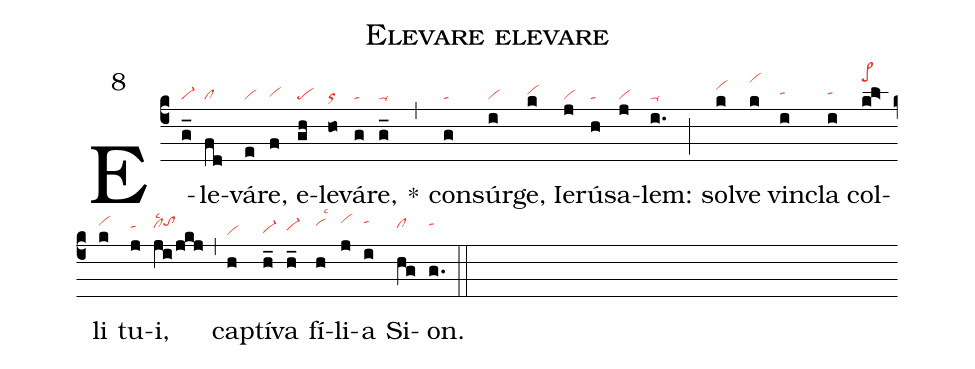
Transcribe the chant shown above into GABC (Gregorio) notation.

name: Elevare elevare;
mode: 8;
nabc-lines: 1;
%%
(c4)
E(g_|vi-)le(fd|cl)vá(e|vi)re,(f|vihg) e(gh|pe)le(ho|or)vá(g|ta)re,(g_|ta-) *(,)
con(g|ta)súr(i|vi)ge,(k|vihh) Ie(j|vi)rú(h|ta)sa(j|vi)lem:(i.|ta-) (;)
sol(k|vihj)ve(k|vihm) vin(i|tahh)cla(i|tahh) col(k!l>|pe>hn)li(k|vihj) tu(j|tahi)i,(ji/jkj|clhilsc2tohj) (,)
cap(h|vi)tí(h_|vi-hg)va(h_|vi-hh) fí(h|vihjlsc3)li(j|vihk)a(i|tahk) Si(hg|clhi)on.(g.|tahj) (::)
